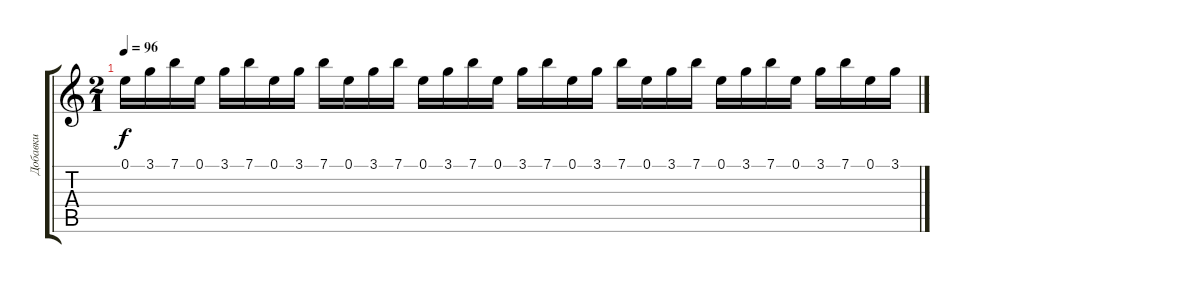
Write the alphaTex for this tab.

\track ("Добавки" "Добавки") {instrument fretlessbass}
\staff {score tabs}
\tuning (E4 B3 G3 D3 A2 E2) {hide}
\ts (2 1)
\tempo 96
\clef g2
\ks c
0.1.16{dy f volume 7} 3.1.16 7.1.16 0.1.16 3.1.16 7.1.16 0.1.16 3.1.16 7.1.16 0.1.16 3.1.16 7.1.16 0.1.16 3.1.16 7.1.16 0.1.16 3.1.16 7.1.16 0.1.16 3.1.16 7.1.16 0.1.16 3.1.16 7.1.16 0.1.16 3.1.16 7.1.16 0.1.16 3.1.16 7.1.16 0.1.16 3.1.16
